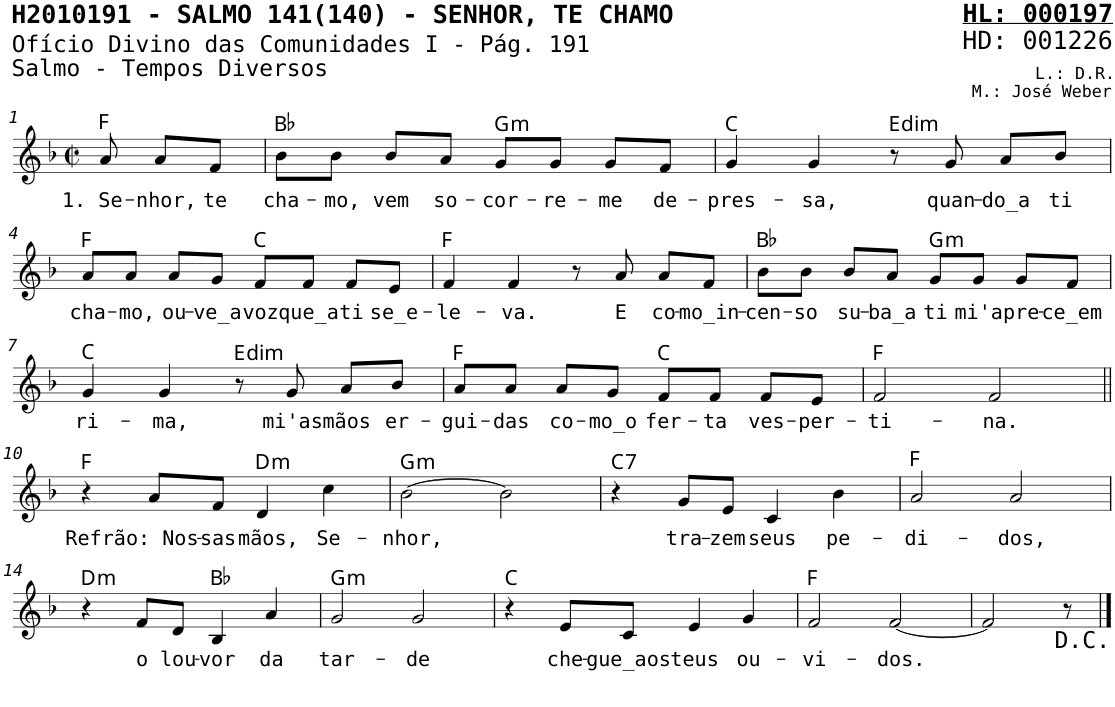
**kern	**text	**harte
*part1	*part1	*part1
*staff1	*staff1	*
*I"Voz	*	*
*I'V	*	*
*stria5	*	*
*clefG2	*	*
*k[b-]	*	*
*M2/2	*	*
*met(c|)	*	*
=1	=1	=1
!	!LO:LY:b	!
8a/	1. Se-	F:maj
!	!LO:LY:b	!
8a/L	-nhor,	.
!	!LO:LY:b	!
8f/J	te	.
=2	=2	=2
!	!LO:LY:b	!
8b-\L	cha-	Bb:maj
!	!LO:LY:b	!
8b-\J	-mo,	.
!	!LO:LY:b	!
8b-/L	vem	.
!	!LO:LY:b	!
8a/J	so-	.
!	!LO:LY:b	!LO:H:kt=m
8g/L	-cor-	G:min
!	!LO:LY:b	!
8g/J	-re-	.
!	!LO:LY:b	!
8g/L	-me	.
!	!LO:LY:b	!
8f/J	de-	.
=3	=3	=3
!	!LO:LY:b	!
4g/	-pres-	C:maj
!	!LO:LY:b	!
4g/	-sa,	.
!	!	!LO:H:kt=dim
8r	.	E:dim
!	!LO:LY:b	!
8g/	quan-	.
!	!LO:LY:b	!
8a/L	-do_a	.
!	!LO:LY:b	!
8b-/J	ti	.
!!LO:LB:g=z
=4	=4	=4
!	!LO:LY:b	!
8a/L	cha-	F:maj
!	!LO:LY:b	!
8a/J	-mo,	.
!	!LO:LY:b	!
8a/L	ou-	.
!	!LO:LY:b	!
8g/J	-ve_a	.
!	!LO:LY:b	!
8f/L	voz	C:maj
!	!LO:LY:b	!
8f/J	que_a	.
!	!LO:LY:b	!
8f/L	ti	.
!	!LO:LY:b	!
8e/J	se_e-	.
=5	=5	=5
!	!LO:LY:b	!
4f/	-le-	F:maj
!	!LO:LY:b	!
4f/	-va.	.
8r	.	.
!	!LO:LY:b	!
8a/	E	.
!	!LO:LY:b	!
8a/L	co-	.
!	!LO:LY:b	!
8f/J	-mo_in-	.
=6	=6	=6
!	!LO:LY:b	!
8b-\L	-cen-	Bb:maj
!	!LO:LY:b	!
8b-\J	-so	.
!	!LO:LY:b	!
8b-/L	su-	.
!	!LO:LY:b	!
8a/J	-ba_a	.
!	!LO:LY:b	!LO:H:kt=m
8g/L	ti	G:min
!	!LO:LY:b	!
8g/J	mi'a	.
!	!LO:LY:b	!
8g/L	pre-	.
!	!LO:LY:b	!
8f/J	-ce_em	.
!!LO:LB:g=z
=7	=7	=7
!	!LO:LY:b	!
4g/	ri-	C:maj
!	!LO:LY:b	!
4g/	-ma,	.
!	!	!LO:H:kt=dim
8r	.	E:dim
!	!LO:LY:b	!
8g/	mi'as	.
!	!LO:LY:b	!
8a/L	mãos	.
!	!LO:LY:b	!
8b-/J	er-	.
=8	=8	=8
!	!LO:LY:b	!
8a/L	-gui-	F:maj
!	!LO:LY:b	!
8a/J	-das	.
!	!LO:LY:b	!
8a/L	co-	.
!	!LO:LY:b	!
8g/J	-mo_o	.
!	!LO:LY:b	!
8f/L	fer-	C:maj
!	!LO:LY:b	!
8f/J	-ta	.
!	!LO:LY:b	!
8f/L	ves-	.
!	!LO:LY:b	!
8e/J	-per-	.
=9	=9	=9
!	!LO:LY:b	!
2f/	-ti-	F:maj
!	!LO:LY:b	!
2f/	-na.	.
!!LO:LB:g=z
=10||	=10||	=10||
4r	.	F:maj
!	!LO:LY:b	!
8a/L	Refrão: Nos-	.
!	!LO:LY:b	!
8f/J	-sas	.
!	!LO:LY:b	!LO:H:kt=m
4d/	mãos,	D:min
!	!LO:LY:b	!
4cc\	Se-	.
=11	=11	=11
!	!LO:LY:b	!LO:H:kt=m
[2b-\	-nhor,	G:min
2b-\]	.	.
=12	=12	=12
!	!	!LO:H:kt=7
4r	.	C:7
!	!LO:LY:b	!
8g/L	tra-	.
!	!LO:LY:b	!
8e/J	-zem	.
!	!LO:LY:b	!
4c/	seus	.
!	!LO:LY:b	!
4b-\	pe-	.
=13	=13	=13
!	!LO:LY:b	!
2a/	-di-	F:maj
!	!LO:LY:b	!
2a/	-dos,	.
!!LO:LB:g=z
=14	=14	=14
!	!	!LO:H:kt=m
4r	.	D:min
!	!LO:LY:b	!
8f/L	o	.
!	!LO:LY:b	!
8d/J	lou-	.
!	!LO:LY:b	!
4B-/	-vor	Bb:maj
!	!LO:LY:b	!
4a/	da	.
=15	=15	=15
!	!LO:LY:b	!LO:H:kt=m
2g/	tar-	G:min
!	!LO:LY:b	!
2g/	-de	.
=16	=16	=16
4r	.	C:maj
!	!LO:LY:b	!
8e/L	che-	.
!	!LO:LY:b	!
8c/J	-gue_aos	.
!	!LO:LY:b	!
4e/	teus	.
!	!LO:LY:b	!
4g/	ou-	.
=17	=17	=17
!	!LO:LY:b	!
2f/	-vi-	F:maj
!	!LO:LY:b	!
[2f/	-dos.	.
=18	=18	=18
2f/]	.	.
8r	.	.
==	==	==
*-	*-	*-
